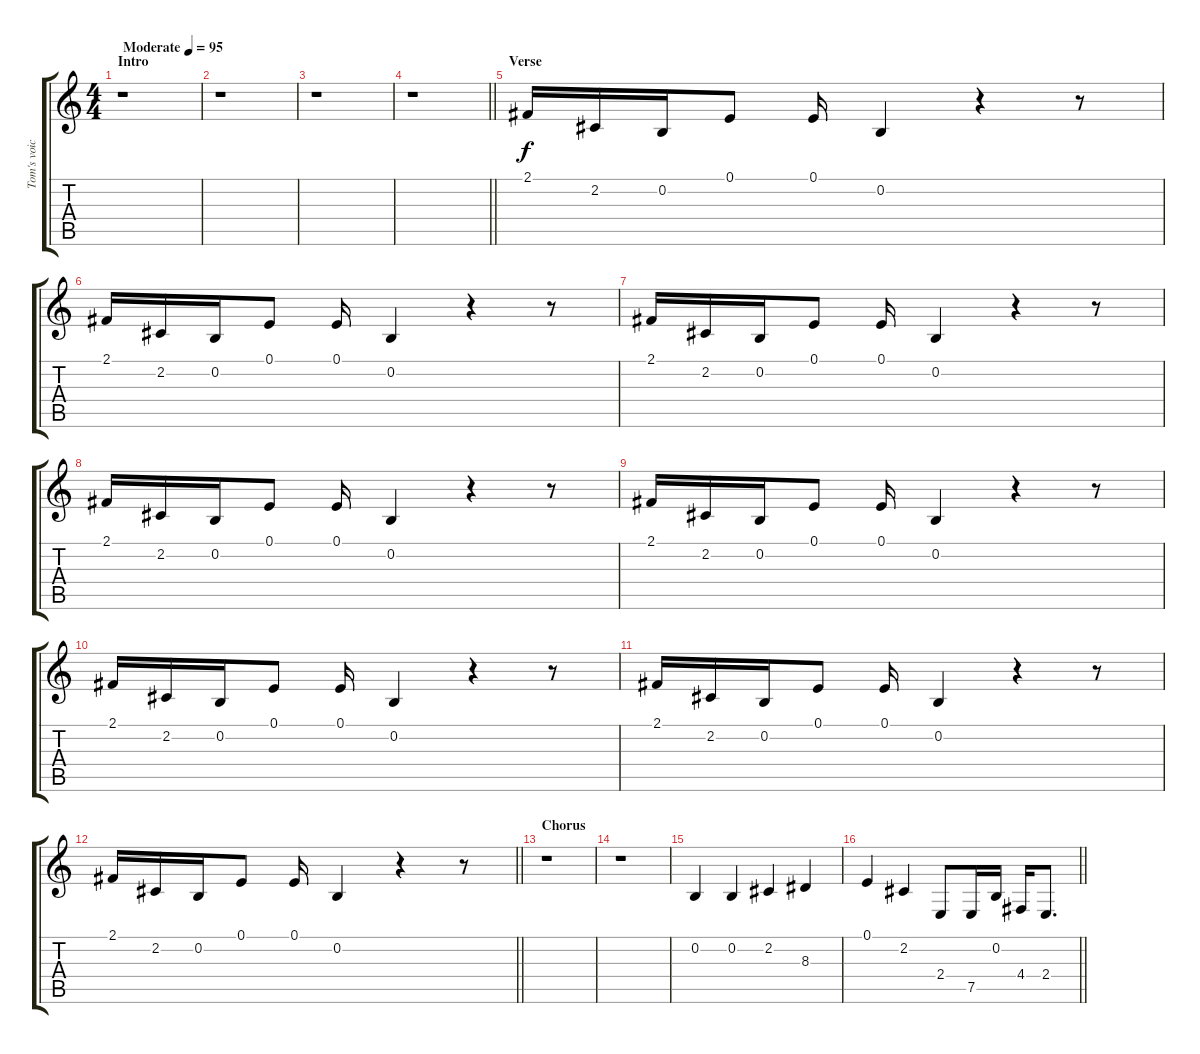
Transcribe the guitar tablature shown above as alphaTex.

\track ("Tom's voice" "Tom's voic") {instrument lead1square}
\staff {score tabs}
\tuning (E4 B3 G3 D3 A2 E2) {hide}
\ts (4 4)
\section ("" "Intro")
\tempo (95 "Moderate")
\clef g2
\ks c
r.1{dy f instrument lead1square} |
r.1 |
r.1 |
\barLineRight lightlight
r.1 |
\section ("" "Verse")
2.1.16 2.2.16 0.2.16 0.1.8 0.1.16 0.2.4 r.4 r.8 |
2.1.16 2.2.16 0.2.16 0.1.8 0.1.16 0.2.4 r.4 r.8 |
2.1.16 2.2.16 0.2.16 0.1.8 0.1.16 0.2.4 r.4 r.8 |
2.1.16 2.2.16 0.2.16 0.1.8 0.1.16 0.2.4 r.4 r.8 |
2.1.16 2.2.16 0.2.16 0.1.8 0.1.16 0.2.4 r.4 r.8 |
2.1.16 2.2.16 0.2.16 0.1.8 0.1.16 0.2.4 r.4 r.8 |
2.1.16 2.2.16 0.2.16 0.1.8 0.1.16 0.2.4 r.4 r.8 |
\barLineRight lightlight
2.1.16 2.2.16 0.2.16 0.1.8 0.1.16 0.2.4 r.4 r.8 |
\section ("" "Chorus")
r.1 |
r.1 |
0.2.4 0.2.4 2.2.4 8.3.4 |
\barLineRight lightlight
0.1.4 2.2.4 2.4.8 7.5.16 0.2.16 4.4.16 2.4.8{d}
